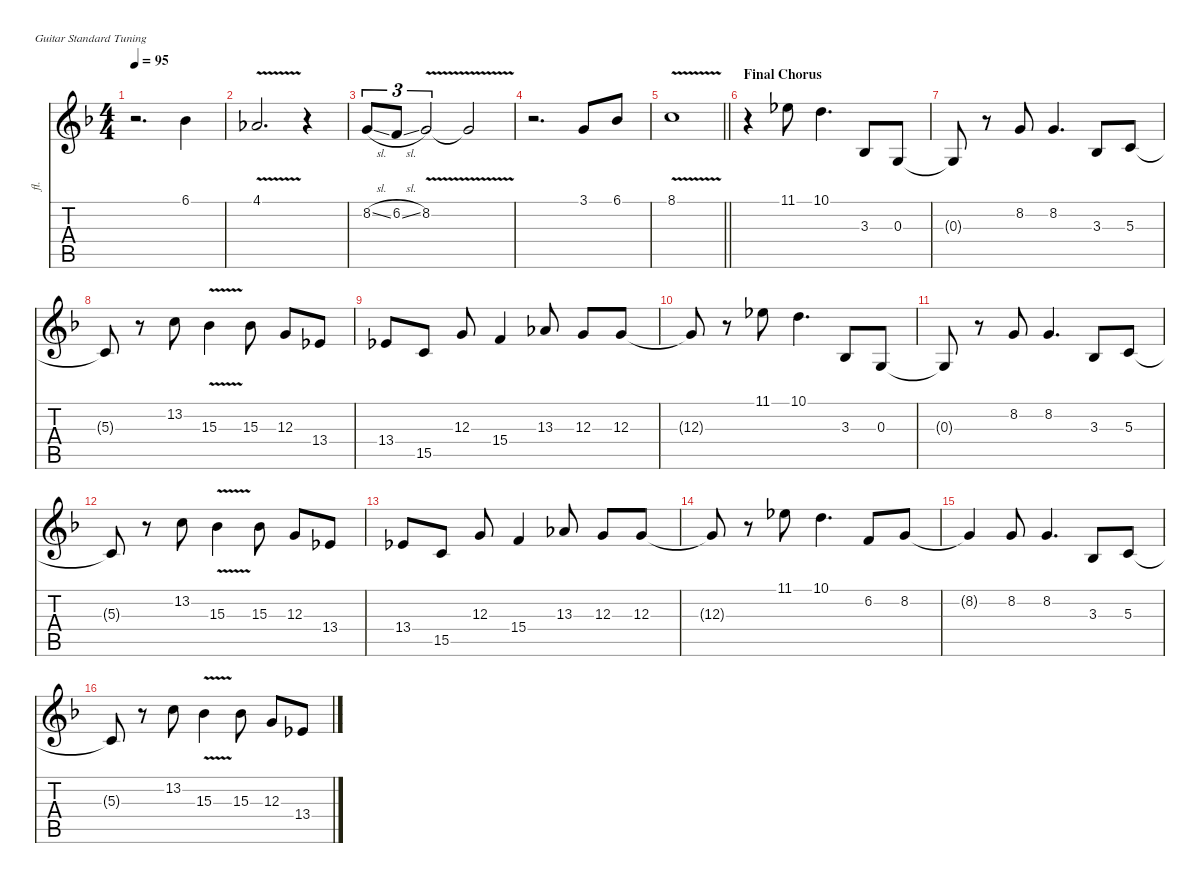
\defaultSystemsLayout 4
\hideDynamics
\bracketExtendMode nobrackets
\track ("Anette voice" "fl.") {instrument flute}
\staff {score tabs}
\tuning (E4 B3 G3 D3 A2 E2)
\ts (4 4)
\tempo 95
\clef g2
\ks f
r.2{d dy mf beam Down} 6.1{acc b}.4{beam Down} |
4.1{v acc b}.2{d beam Up} r.4{beam Down} |
8.2{sl acc forcenatural}.8{tu (3 2) beam Up} 6.2{sl acc forcenatural}.8{tu (3 2) beam Up} 8.2{v acc forcenatural}.2{tu (3 2) beam Up} 8.2{v t acc forcenatural}.2{dy f beam Up} |
r.2{d beam Down} 3.1{acc forcenatural}.8{beam Up} 6.1{acc b}.8{beam Up} |
\barLineRight lightlight
8.1{v acc forcenatural}.1{beam Down} |
\section ("" "Final Chorus")
r.4{beam Down} 11.1{acc b}.8{dy mf beam Down} 10.1{acc forcenatural}.4{d beam Down} 3.3{acc b}.8{dy ff beam Up} 0.3{acc forcenatural}.8{beam Up} |
0.3{t acc forcenatural}.8{beam Up} r.8{beam Down} 8.2{acc forcenatural}.8{beam Up} 8.2{acc forcenatural}.4{d beam Up} 3.3{acc b}.8{beam Up} 5.3{acc forcenatural}.8{beam Up} |
5.3{t acc forcenatural}.8{beam Up} r.8{beam Down} 13.2{acc forcenatural}.8{beam Down} 15.3{v acc b}.4{beam Down} 15.3{acc b}.8{beam Down} 12.3{acc forcenatural}.8{beam Up} 13.4{acc b}.8{beam Up} |
13.4{acc b}.8{beam Up} 15.5{acc forcenatural}.8{beam Up} 12.3{acc forcenatural}.8{beam Up} 15.4{acc forcenatural}.4{beam Up} 13.3{acc b}.8{beam Up} 12.3{acc forcenatural}.8{beam Up} 12.3{acc forcenatural}.8{beam Up} |
12.3{t acc forcenatural}.8{dy f beam Up} r.8{beam Down} 11.1{acc b}.8{dy mf beam Down} 10.1{acc forcenatural}.4{d beam Down} 3.3{acc b}.8{dy ff beam Up} 0.3{acc forcenatural}.8{beam Up} |
0.3{t acc forcenatural}.8{beam Up} r.8{beam Down} 8.2{acc forcenatural}.8{beam Up} 8.2{acc forcenatural}.4{d beam Up} 3.3{acc b}.8{beam Up} 5.3{acc forcenatural}.8{beam Up} |
5.3{t acc forcenatural}.8{beam Up} r.8{beam Down} 13.2{acc forcenatural}.8{beam Down} 15.3{v acc b}.4{beam Down} 15.3{acc b}.8{beam Down} 12.3{acc forcenatural}.8{beam Up} 13.4{acc b}.8{beam Up} |
13.4{acc b}.8{beam Up} 15.5{acc forcenatural}.8{beam Up} 12.3{acc forcenatural}.8{beam Up} 15.4{acc forcenatural}.4{beam Up} 13.3{acc b}.8{beam Up} 12.3{acc forcenatural}.8{beam Up} 12.3{acc forcenatural}.8{beam Up} |
12.3{t acc forcenatural}.8{dy f beam Up} r.8{beam Down} 11.1{acc b}.8{dy mf beam Down} 10.1{acc forcenatural}.4{d beam Down} 6.2{acc forcenatural}.8{dy f beam Up} 8.2{acc forcenatural}.8{beam Up} |
8.2{t acc forcenatural}.4{beam Up} 8.2{acc forcenatural}.8{beam Up} 8.2{acc forcenatural}.4{d beam Up} 3.3{acc b}.8{dy ff beam Up} 5.3{acc forcenatural}.8{beam Up} |
5.3{t acc forcenatural}.8{beam Up} r.8{beam Down} 13.2{acc forcenatural}.8{beam Down} 15.3{v acc b}.4{beam Down} 15.3{acc b}.8{beam Down} 12.3{acc forcenatural}.8{beam Up} 13.4{acc b}.8{beam Up}
